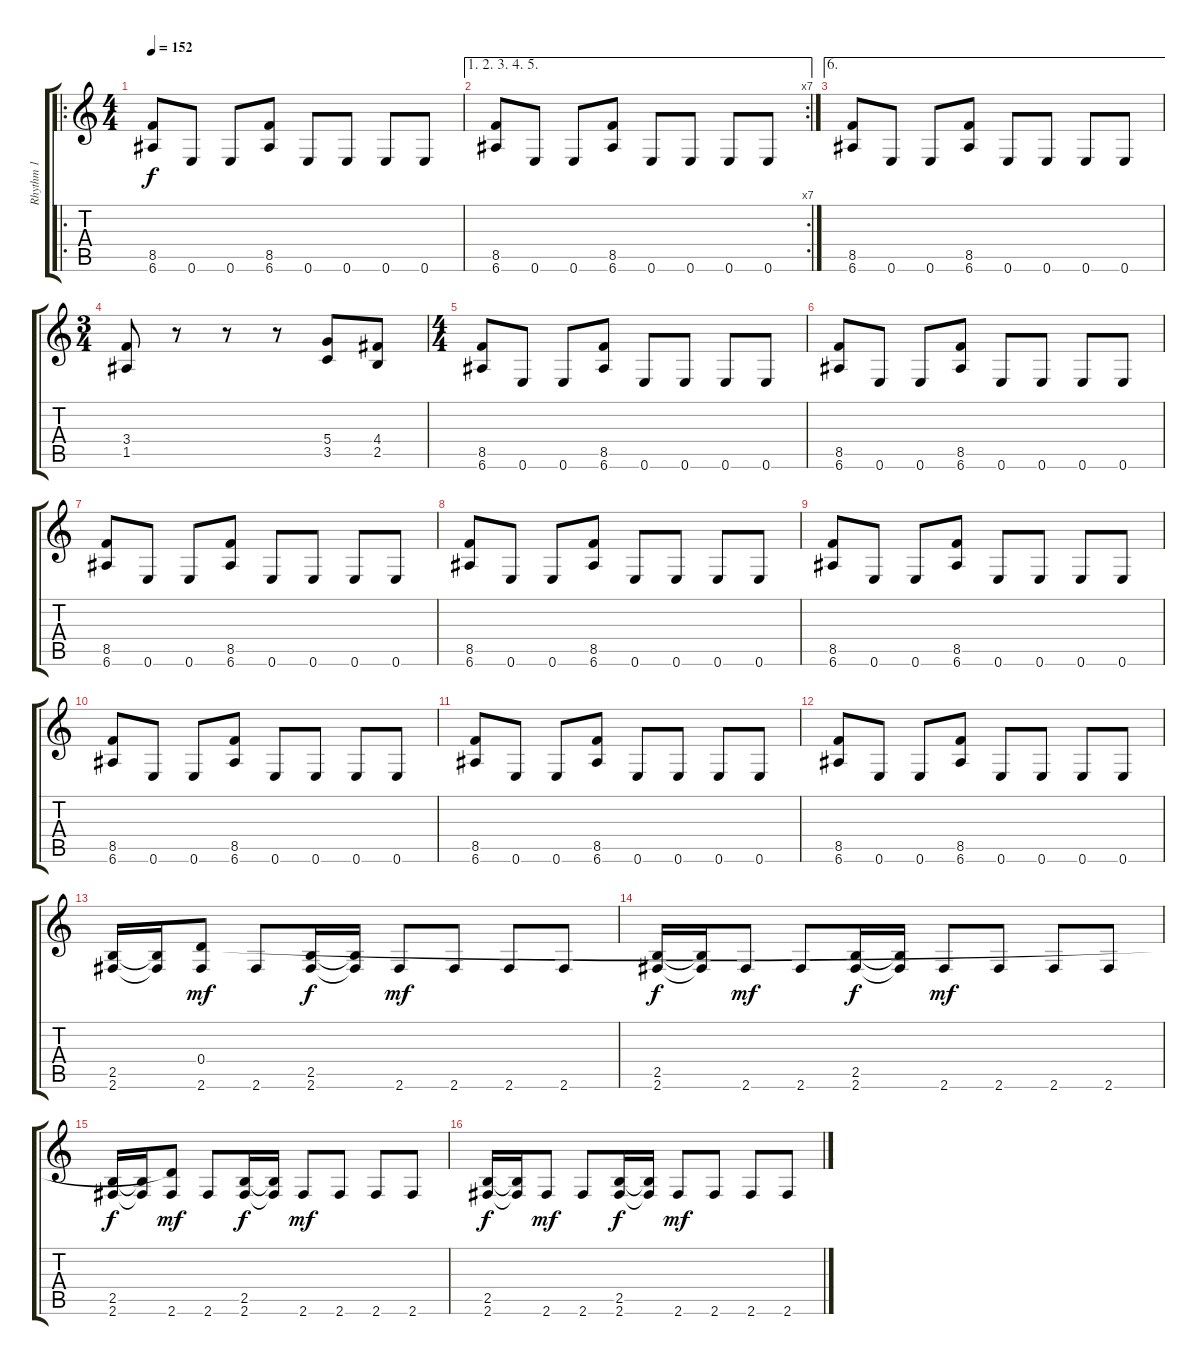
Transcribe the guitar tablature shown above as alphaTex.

\track ("Rhythm 1" "Rhythm 1") {instrument overdrivenguitar}
\staff {score tabs}
\tuning (E4 B3 G3 D3 A2 E2) {hide}
\ro
\ts (4 4)
\tempo 152
\clef g2
\ks c
(8.5 6.6).8{dy f} 0.6.8 0.6.8 (8.5 6.6).8 0.6.8 0.6.8 0.6.8 0.6.8 |
\ae (1 2 3 4 5)
\rc 7
(8.5 6.6).8 0.6.8 0.6.8 (8.5 6.6).8 0.6.8 0.6.8 0.6.8 0.6.8 |
\ae 6
(8.5 6.6).8 0.6.8 0.6.8 (8.5 6.6).8 0.6.8 0.6.8 0.6.8 0.6.8 |
\ts (3 4)
(3.4 1.5).8 r.8 r.8 r.8 (5.4 3.5).8 (4.4 2.5).8 |
\ts (4 4)
(8.5 6.6).8 0.6.8 0.6.8 (8.5 6.6).8 0.6.8 0.6.8 0.6.8 0.6.8 |
(8.5 6.6).8 0.6.8 0.6.8 (8.5 6.6).8 0.6.8 0.6.8 0.6.8 0.6.8 |
(8.5 6.6).8 0.6.8 0.6.8 (8.5 6.6).8 0.6.8 0.6.8 0.6.8 0.6.8 |
(8.5 6.6).8 0.6.8 0.6.8 (8.5 6.6).8 0.6.8 0.6.8 0.6.8 0.6.8 |
(8.5 6.6).8 0.6.8 0.6.8 (8.5 6.6).8 0.6.8 0.6.8 0.6.8 0.6.8 |
(8.5 6.6).8 0.6.8 0.6.8 (8.5 6.6).8 0.6.8 0.6.8 0.6.8 0.6.8 |
(8.5 6.6).8 0.6.8 0.6.8 (8.5 6.6).8 0.6.8 0.6.8 0.6.8 0.6.8 |
(8.5 6.6).8 0.6.8 0.6.8 (8.5 6.6).8 0.6.8 0.6.8 0.6.8 0.6.8 |
(2.5 2.6).16 (2.5{t} 2.6{t}).16 (0.4 2.6).8{dy mf} 2.6.8 (2.5 2.6).16{dy f} (2.5{t} 2.6{t}).16 2.6.8{dy mf} 2.6.8 2.6.8 2.6.8 |
(2.5 2.6).16{dy f} (2.5{t} 2.6{t}).16 2.6.8{dy mf} 2.6.8 (2.5 2.6).16{dy f} (2.5{t} 2.6{t}).16 2.6.8{dy mf} 2.6.8 2.6.8 2.6.8 |
(2.5 2.6).16{dy f} (2.5{t} 2.6{t}).16 (0.4{t} 2.6).8{dy mf} 2.6.8 (2.5 2.6).16{dy f} (2.5{t} 2.6{t}).16 2.6.8{dy mf} 2.6.8 2.6.8 2.6.8 |
(2.5 2.6).16{dy f} (2.5{t} 2.6{t}).16 2.6.8{dy mf} 2.6.8 (2.5 2.6).16{dy f} (2.5{t} 2.6{t}).16 2.6.8{dy mf} 2.6.8 2.6.8 2.6.8
